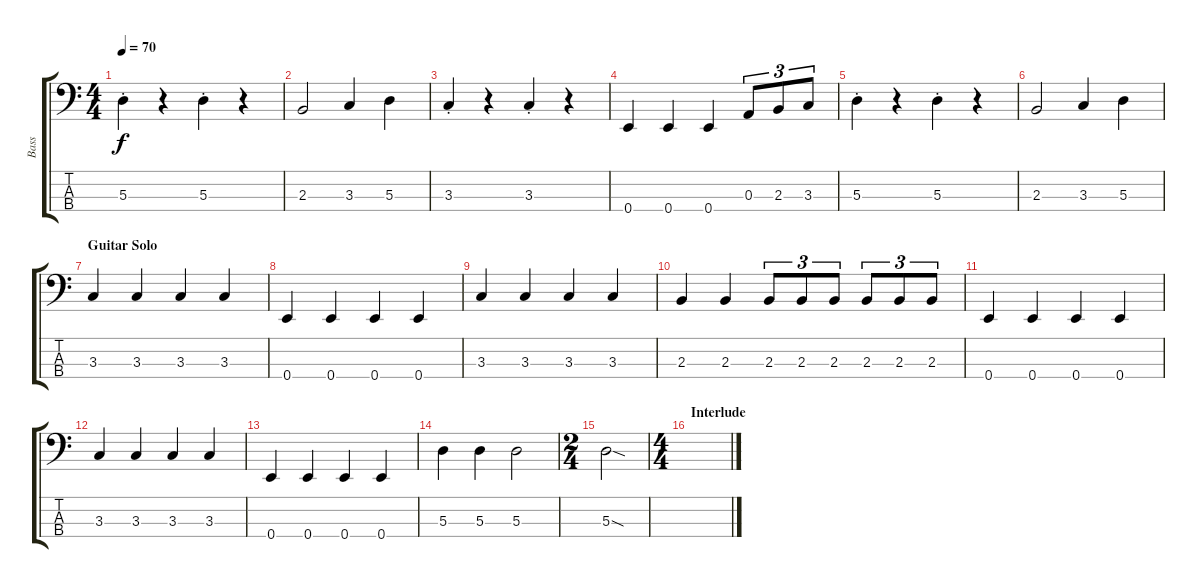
\track ("Bass" "Bass") {instrument electricbassfinger}
\staff {score tabs}
\tuning (G2 D2 A1 E1) {hide}
\ts (4 4)
\tempo 70
\clef f4
\ks c
5.3{st}.4{dy f} r.4 5.3{st}.4 r.4 |
2.3.2 3.3.4 5.3.4 |
3.3{st}.4 r.4 3.3{st}.4 r.4 |
0.4.4 0.4.4 0.4.4 0.3.8{tu (3 2)} 2.3.8{tu (3 2)} 3.3.8{tu (3 2)} |
5.3{st}.4 r.4 5.3{st}.4 r.4 |
2.3.2 3.3.4 5.3.4 |
\section ("" "Guitar Solo")
3.3.4 3.3.4 3.3.4 3.3.4 |
0.4.4 0.4.4 0.4.4 0.4.4 |
3.3.4 3.3.4 3.3.4 3.3.4 |
2.3.4 2.3.4 2.3.8{tu (3 2)} 2.3.8{tu (3 2)} 2.3.8{tu (3 2)} 2.3.8{tu (3 2)} 2.3.8{tu (3 2)} 2.3.8{tu (3 2)} |
0.4.4 0.4.4 0.4.4 0.4.4 |
3.3.4 3.3.4 3.3.4 3.3.4 |
0.4.4 0.4.4 0.4.4 0.4.4 |
5.3.4 5.3.4 5.3.2 |
\ts (2 4)
5.3{sod}.2 |
\ts (4 4)
\section ("" "Interlude")
